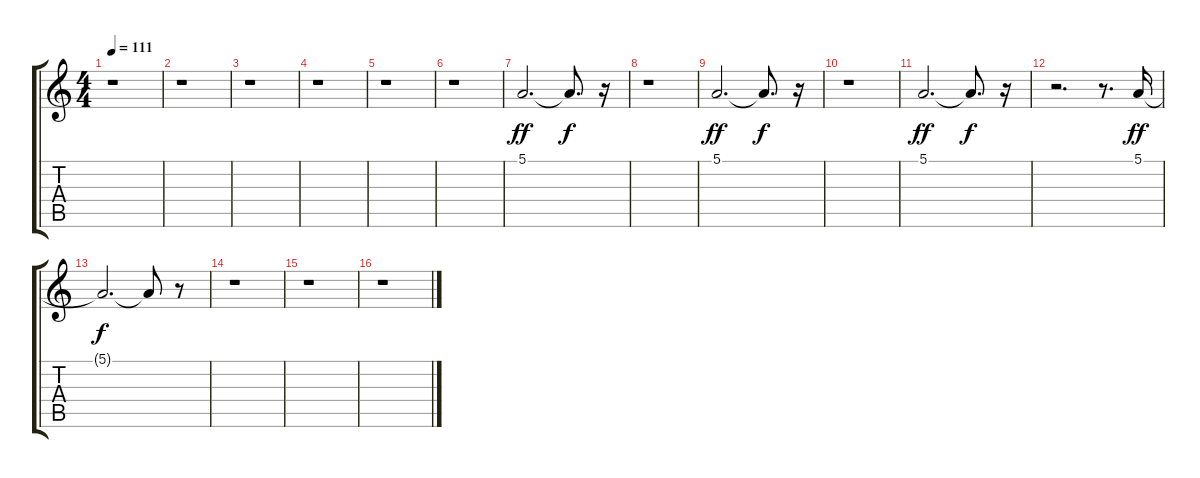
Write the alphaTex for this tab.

\track "" {instrument synthstrings1}
\staff {score tabs}
\tuning (E4 B3 G3 D3 A2 E2) {hide}
\ts (4 4)
\tempo 111
\clef g2
\ks c
r.1{dy f} |
r.1 |
r.1 |
r.1 |
r.1 |
r.1 |
5.1.2{d dy ff} 5.1{t}.8{d dy f} r.16 |
r.1 |
5.1.2{d dy ff} 5.1{t}.8{d dy f} r.16 |
r.1 |
5.1.2{d dy ff} 5.1{t}.8{d dy f} r.16 |
r.2{d} r.8{d} 5.1.16{dy ff} |
5.1{t}.2{d dy f} 5.1{t}.8 r.8 |
r.1 |
r.1 |
r.1
